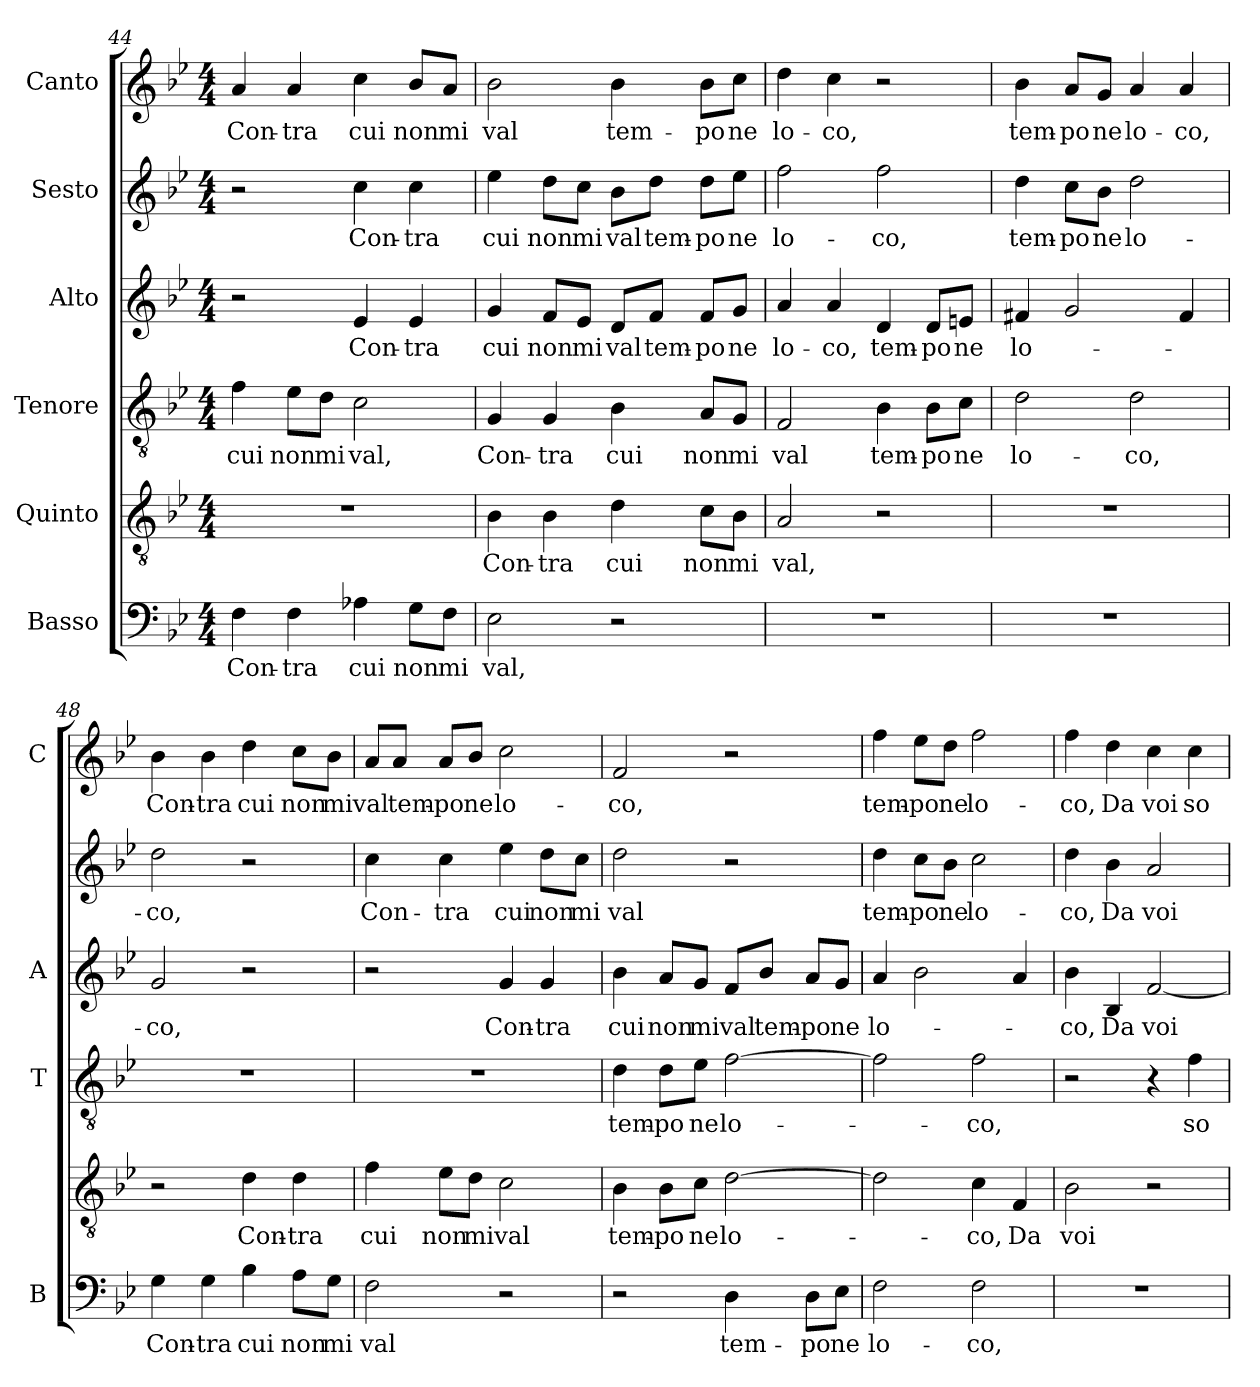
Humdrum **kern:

**kern	**text	**kern	**text	**kern	**text	**kern	**text	**kern	**text	**kern	**text
*part6	*part6	*part5	*part5	*part4	*part4	*part3	*part3	*part2	*part2	*part1	*part1
*staff6	*staff6	*staff5	*staff5	*staff4	*staff4	*staff3	*staff3	*staff2	*staff2	*staff1	*staff1
*I"Basso	*	*I"Quinto	*	*I"Tenore	*	*I"Alto	*	*I"Sesto	*	*I"Canto	*
*I'B	*	*	*	*I'T	*	*I'A	*	*	*	*I'C	*
*clefF4	*	*clefGv2	*	*clefGv2	*	*clefG2	*	*clefG2	*	*clefG2	*
*k[b-e-]	*	*k[b-e-]	*	*k[b-e-]	*	*k[b-e-]	*	*k[b-e-]	*	*k[b-e-]	*
*B-:	*	*B-:	*	*B-:	*	*B-:	*	*B-:	*	*B-:	*
*M4/4	*	*M4/4	*	*M4/4	*	*M4/4	*	*M4/4	*	*M4/4	*
=44	=44	=44	=44	=44	=44	=44	=44	=44	=44	=44	=44
!	!LO:LY:b	!	!	!	!LO:LY:b	!	!	!	!	!	!LO:LY:b
4F\	Con-	1r	.	4f\	cui	2r	.	2r	.	4a/	Con-
!	!LO:LY:b	!	!	!	!LO:LY:b	!	!	!	!	!	!LO:LY:b
4F\	-tra	.	.	8e-\L	non	.	.	.	.	4a/	-tra
!	!	!	!	!	!LO:LY:b	!	!	!	!	!	!
.	.	.	.	8d\J	mi	.	.	.	.	.	.
!	!LO:LY:b	!	!	!	!LO:LY:b	!	!LO:LY:b	!	!LO:LY:b	!	!LO:LY:b
4A-X\	cui	.	.	2c\	val,	4e-/	Con-	4cc\	Con-	4cc\	cui
!	!LO:LY:b	!	!	!	!	!	!LO:LY:b	!	!LO:LY:b	!	!LO:LY:b
8G\L	non	.	.	.	.	4e-/	-tra	4cc\	-tra	8b-/L	non
!	!LO:LY:b	!	!	!	!	!	!	!	!	!	!LO:LY:b
8F\J	mi	.	.	.	.	.	.	.	.	8a/J	mi
=45	=45	=45	=45	=45	=45	=45	=45	=45	=45	=45	=45
!	!LO:LY:b	!	!LO:LY:b	!	!LO:LY:b	!	!LO:LY:b	!	!LO:LY:b	!	!LO:LY:b
2E-\	val,	4B-\	Con-	4G/	Con-	4g/	cui	4ee-\	cui	2b-\	val
!	!	!	!LO:LY:b	!	!LO:LY:b	!	!LO:LY:b	!	!LO:LY:b	!	!
.	.	4B-\	-tra	4G/	-tra	8f/L	non	8dd\L	non	.	.
!	!	!	!	!	!	!	!LO:LY:b	!	!LO:LY:b	!	!
.	.	.	.	.	.	8e-/J	mi	8cc\J	mi	.	.
!	!	!	!LO:LY:b	!	!LO:LY:b	!	!LO:LY:b	!	!LO:LY:b	!	!LO:LY:b
2r	.	4d\	cui	4B-\	cui	8d/L	val	8b-\L	val	4b-\	tem-
!	!	!	!	!	!	!	!LO:LY:b	!	!LO:LY:b	!	!
.	.	.	.	.	.	8f/J	tem-	8dd\J	tem-	.	.
!	!	!	!LO:LY:b	!	!LO:LY:b	!	!LO:LY:b	!	!LO:LY:b	!	!LO:LY:b
.	.	8c\L	non	8A/L	non	8f/L	-po	8dd\L	-po	8b-\L	-po
!	!	!	!LO:LY:b	!	!LO:LY:b	!	!LO:LY:b	!	!LO:LY:b	!	!LO:LY:b
.	.	8B-\J	mi	8G/J	mi	8g/J	ne	8ee-\J	ne	8cc\J	ne
=46	=46	=46	=46	=46	=46	=46	=46	=46	=46	=46	=46
!	!	!	!LO:LY:b	!	!LO:LY:b	!	!LO:LY:b	!	!LO:LY:b	!	!LO:LY:b
1r	.	2A/	val,	2F/	val	4a/	lo-	2ff\	lo-	4dd\	lo-
!	!	!	!	!	!	!	!LO:LY:b	!	!	!	!LO:LY:b
.	.	.	.	.	.	4a/	-co,	.	.	4cc\	-co,
!	!	!	!	!	!LO:LY:b	!	!LO:LY:b	!	!LO:LY:b	!	!
.	.	2r	.	4B-\	tem-	4d/	tem-	2ff\	-co,	2r	.
!	!	!	!	!	!LO:LY:b	!	!LO:LY:b	!	!	!	!
.	.	.	.	8B-\L	-po	8d/L	-po	.	.	.	.
!	!	!	!	!	!LO:LY:b	!	!LO:LY:b	!	!	!	!
.	.	.	.	8c\J	ne	8en/J	ne	.	.	.	.
=47	=47	=47	=47	=47	=47	=47	=47	=47	=47	=47	=47
!	!	!	!	!	!LO:LY:b	!	!LO:LY:b	!	!LO:LY:b	!	!LO:LY:b
1r	.	1r	.	2d\	lo-	4f#X/	lo-	4dd\	tem-	4b-\	tem-
!	!	!	!	!	!	!	!	!	!LO:LY:b	!	!LO:LY:b
.	.	.	.	.	.	2g/	.	8cc\L	-po	8a/L	-po
!	!	!	!	!	!	!	!	!	!LO:LY:b	!	!LO:LY:b
.	.	.	.	.	.	.	.	8b-\J	ne	8g/J	ne
!	!	!	!	!	!LO:LY:b	!	!	!	!LO:LY:b	!	!LO:LY:b
.	.	.	.	2d\	-co,	.	.	2dd\	lo-	4a/	lo-
!	!	!	!	!	!	!	!	!	!	!	!LO:LY:b
.	.	.	.	.	.	4f#/	.	.	.	4a/	-co,
!!LO:LB:g=z
=48	=48	=48	=48	=48	=48	=48	=48	=48	=48	=48	=48
!	!LO:LY:b	!	!	!	!	!	!LO:LY:b	!	!LO:LY:b	!	!LO:LY:b
4G\	Con-	2r	.	1r	.	2g/	-co,	2dd\	-co,	4b-\	Con-
!	!LO:LY:b	!	!	!	!	!	!	!	!	!	!LO:LY:b
4G\	-tra	.	.	.	.	.	.	.	.	4b-\	-tra
!	!LO:LY:b	!	!LO:LY:b	!	!	!	!	!	!	!	!LO:LY:b
4B-\	cui	4d\	Con-	.	.	2r	.	2r	.	4dd\	cui
!	!LO:LY:b	!	!LO:LY:b	!	!	!	!	!	!	!	!LO:LY:b
8A\L	non	4d\	-tra	.	.	.	.	.	.	8cc\L	non
!	!LO:LY:b	!	!	!	!	!	!	!	!	!	!LO:LY:b
8G\J	mi	.	.	.	.	.	.	.	.	8b-\J	mi
=49	=49	=49	=49	=49	=49	=49	=49	=49	=49	=49	=49
!	!LO:LY:b	!	!LO:LY:b	!	!	!	!	!	!LO:LY:b	!	!LO:LY:b
2F\	val	4f\	cui	1r	.	2r	.	4cc\	Con-	8a/L	val
!	!	!	!	!	!	!	!	!	!	!	!LO:LY:b
.	.	.	.	.	.	.	.	.	.	8a/J	tem-
!	!	!	!LO:LY:b	!	!	!	!	!	!LO:LY:b	!	!LO:LY:b
.	.	8e-\L	non	.	.	.	.	4cc\	-tra	8a/L	-po
!	!	!	!LO:LY:b	!	!	!	!	!	!	!	!LO:LY:b
.	.	8d\J	mi	.	.	.	.	.	.	8b-/J	ne
!	!	!	!LO:LY:b	!	!	!	!LO:LY:b	!	!LO:LY:b	!	!LO:LY:b
2r	.	2c\	val	.	.	4g/	Con-	4ee-\	cui	2cc\	lo-
!	!	!	!	!	!	!	!LO:LY:b	!	!LO:LY:b	!	!
.	.	.	.	.	.	4g/	-tra	8dd\L	non	.	.
!	!	!	!	!	!	!	!	!	!LO:LY:b	!	!
.	.	.	.	.	.	.	.	8cc\J	mi	.	.
=50	=50	=50	=50	=50	=50	=50	=50	=50	=50	=50	=50
!	!	!	!LO:LY:b	!	!LO:LY:b	!	!LO:LY:b	!	!LO:LY:b	!	!LO:LY:b
2r	.	4B-\	tem-	4d\	tem-	4b-\	cui	2dd\	val	2f/	-co,
!	!	!	!LO:LY:b	!	!LO:LY:b	!	!LO:LY:b	!	!	!	!
.	.	8B-\L	-po	8d\L	-po	8a/L	non	.	.	.	.
!	!	!	!LO:LY:b	!	!LO:LY:b	!	!LO:LY:b	!	!	!	!
.	.	8c\J	ne	8e-\J	ne	8g/J	mi	.	.	.	.
!	!LO:LY:b	!	!LO:LY:b	!	!LO:LY:b	!	!LO:LY:b	!	!	!	!
4D\	tem-	[2d\	lo-	[2f\	lo-	8f/L	val	2r	.	2r	.
!	!	!	!	!	!	!	!LO:LY:b	!	!	!	!
.	.	.	.	.	.	8b-/J	tem-	.	.	.	.
!	!LO:LY:b	!	!	!	!	!	!LO:LY:b	!	!	!	!
8D\L	-po	.	.	.	.	8a/L	-po	.	.	.	.
!	!LO:LY:b	!	!	!	!	!	!LO:LY:b	!	!	!	!
8E-\J	ne	.	.	.	.	8g/J	ne	.	.	.	.
=51	=51	=51	=51	=51	=51	=51	=51	=51	=51	=51	=51
!	!LO:LY:b	!	!	!	!	!	!LO:LY:b	!	!LO:LY:b	!	!LO:LY:b
2F\	lo-	2d\]	.	2f\]	.	4a/	lo-	4dd\	tem-	4ff\	tem-
!	!	!	!	!	!	!	!	!	!LO:LY:b	!	!LO:LY:b
.	.	.	.	.	.	2b-\	.	8cc\L	-po	8ee-\L	-po
!	!	!	!	!	!	!	!	!	!LO:LY:b	!	!LO:LY:b
.	.	.	.	.	.	.	.	8b-\J	ne	8dd\J	ne
!	!LO:LY:b	!	!LO:LY:b	!	!LO:LY:b	!	!	!	!LO:LY:b	!	!LO:LY:b
2F\	-co,	4c\	-co,	2f\	-co,	.	.	2cc\	lo-	2ff\	lo-
!	!	!	!LO:LY:b	!	!	!	!	!	!	!	!
.	.	4F/	Da	.	.	4a/	.	.	.	.	.
=52	=52	=52	=52	=52	=52	=52	=52	=52	=52	=52	=52
!	!	!	!LO:LY:b	!	!	!	!LO:LY:b	!	!LO:LY:b	!	!LO:LY:b
1r	.	2B-\	voi	2r	.	4b-\	-co,	4dd\	-co,	4ff\	-co,
!	!	!	!	!	!	!	!LO:LY:b	!	!LO:LY:b	!	!LO:LY:b
.	.	.	.	.	.	4B-/	Da	4b-\	Da	4dd\	Da
!	!	!	!	!	!	!	!LO:LY:b	!	!LO:LY:b	!	!LO:LY:b
.	.	2r	.	4r	.	[2f/	voi	2a/	voi	4cc\	voi
!	!	!	!	!	!LO:LY:b	!	!	!	!	!	!LO:LY:b
.	.	.	.	4f\	so-	.	.	.	.	4cc\	so-
=	=	=	=	=	=	=	=	=	=	=	=
*-	*-	*-	*-	*-	*-	*-	*-	*-	*-	*-	*-
